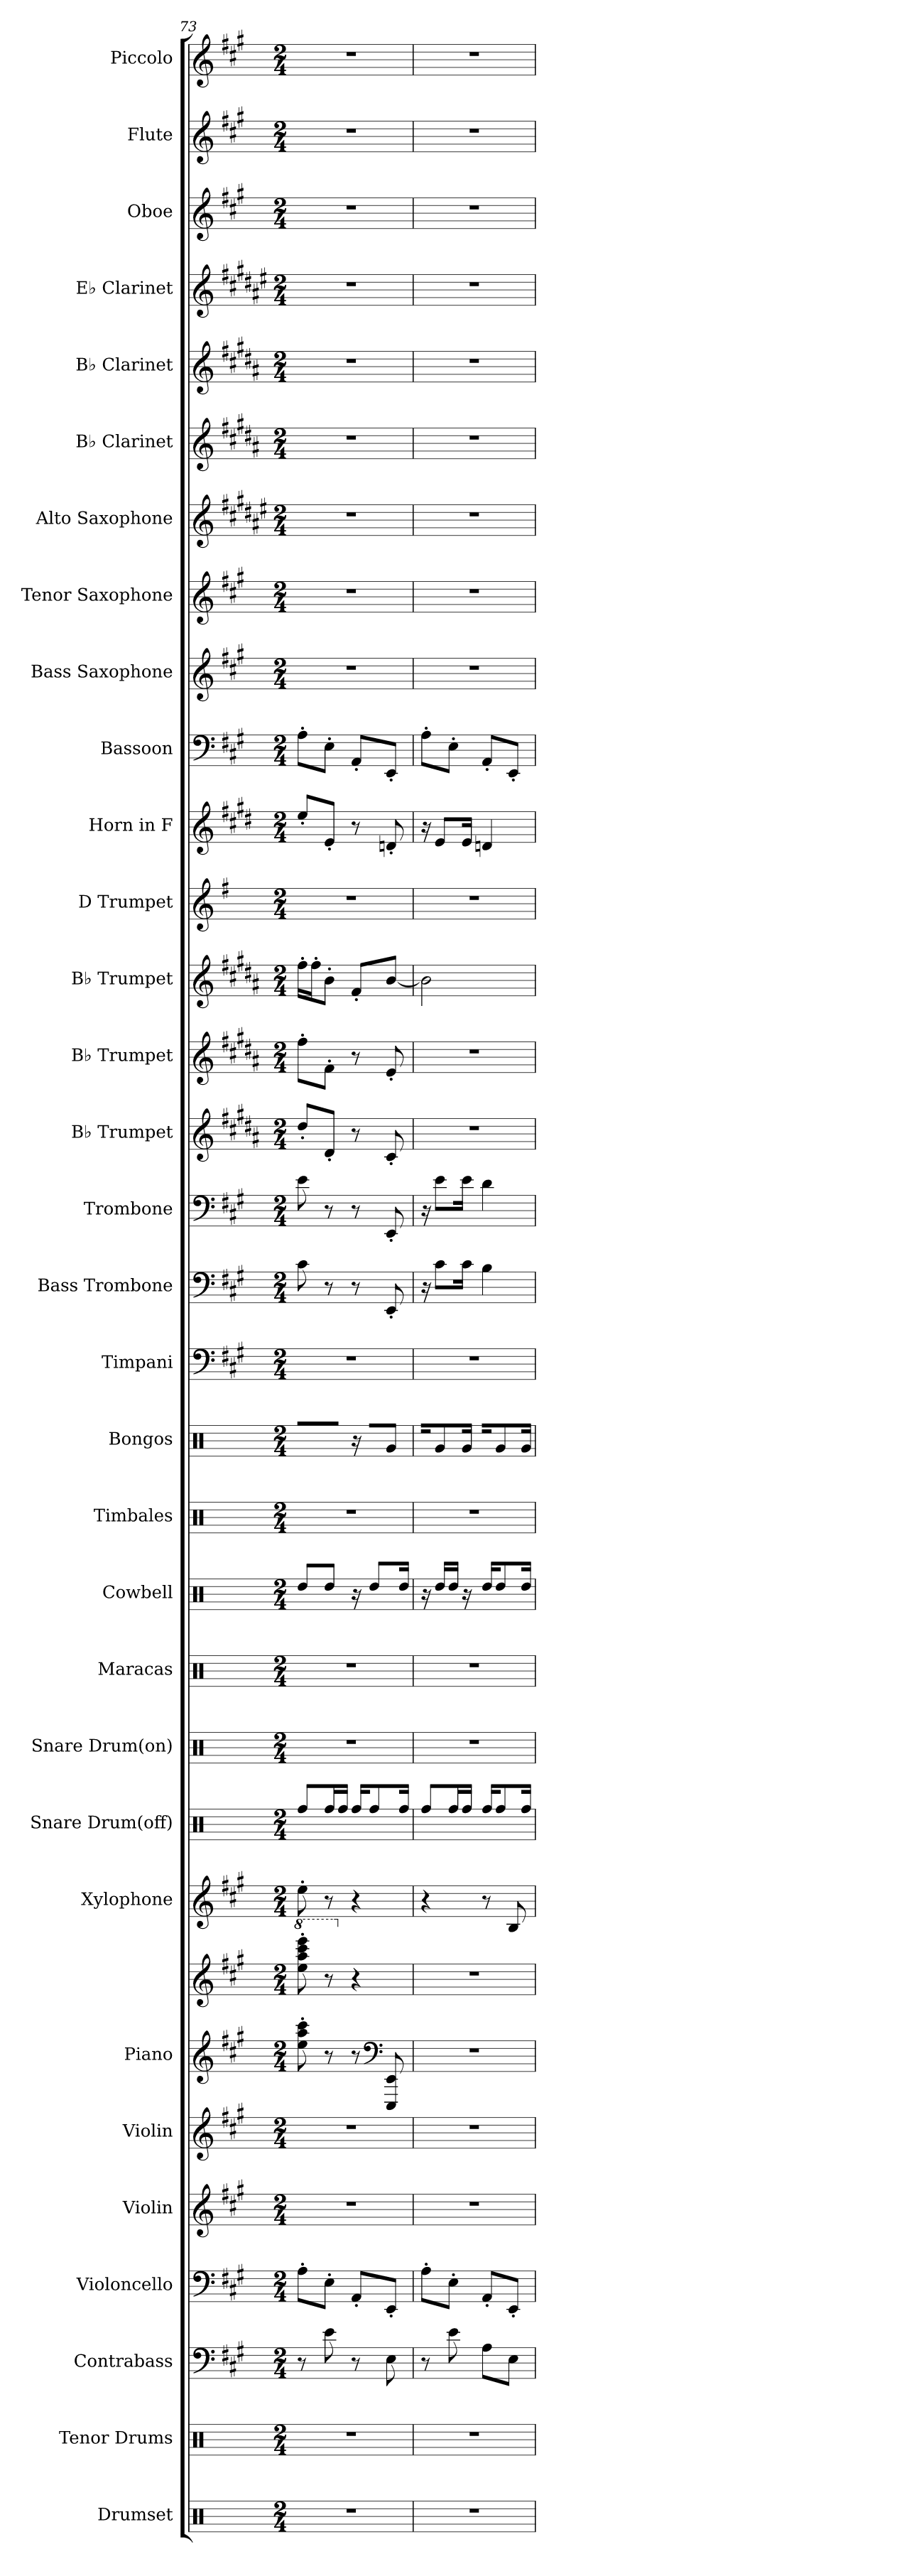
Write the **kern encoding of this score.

**kern	**kern	**kern	**kern	**kern	**kern	**kern	**kern	**kern	**kern	**kern	**kern	**kern	**kern	**kern	**kern	**kern	**kern	**kern	**kern	**kern	**kern	**kern	**kern	**kern	**kern	**kern	**kern	**kern	**kern	**kern	**kern	**kern
*part32	*part31	*part30	*part29	*part28	*part27	*part26	*part26	*part25	*part24	*part23	*part22	*part21	*part20	*part19	*part18	*part17	*part16	*part15	*part14	*part13	*part12	*part11	*part10	*part9	*part8	*part7	*part6	*part5	*part4	*part3	*part2	*part1
*staff33	*staff32	*staff31	*staff30	*staff29	*staff28	*staff27	*staff26	*staff25	*staff24	*staff23	*staff22	*staff21	*staff20	*staff19	*staff18	*staff17	*staff16	*staff15	*staff14	*staff13	*staff12	*staff11	*staff10	*staff9	*staff8	*staff7	*staff6	*staff5	*staff4	*staff3	*staff2	*staff1
*I"Drumset	*I"Tenor Drums	*I"Contrabass	*I"Violoncello	*I"Violin	*I"Violin	*I"Piano	*	*I"Xylophone	*I"Snare Drum(off)	*I"Snare Drum(on)	*I"Maracas	*I"Cowbell	*I"Timbales	*I"Bongos	*I"Timpani	*I"Bass Trombone	*I"Trombone	*I"B♭ Trumpet	*I"B♭ Trumpet	*I"B♭ Trumpet	*I"D Trumpet	*I"Horn in F	*I"Bassoon	*I"Bass Saxophone	*I"Tenor Saxophone	*I"Alto Saxophone	*I"B♭ Clarinet	*I"B♭ Clarinet	*I"E♭ Clarinet	*I"Oboe	*I"Flute	*I"Piccolo
*I'Drs.	*I'T.D.	*I'Cb.	*I'Vc.	*I'Vln.	*I'Vln.	*I'Pno.	*	*I'Xyl.	*	*I'Sn. Dr.	*I'Mrcs.	*I'Cowbell	*I'Timb.	*I'Bongos	*I'Timp.	*I'B. Tbn.	*I'Tbn.	*I'B♭ Tpt.	*I'B♭ Tpt.	*I'B♭ Tpt.	*I'D Tpt.	*	*I'Bsn.	*I'B. Sax.	*I'T. Sax.	*I'A. Sax.	*I'B♭ Cl.	*I'B♭ Cl.	*I'E♭ Cl.	*I'Ob.	*I'Fl.	*I'Picc.
*clefX	*clefX	*clefF4	*clefF4	*clefG2	*clefG2	*clefG2	*clefG2	*clefG2	*clefX	*clefX	*clefX	*clefX	*clefX	*clefX	*clefF4	*clefF4	*clefF4	*clefG2	*clefG2	*clefG2	*clefG2	*clefG2	*clefF4	*clefG2	*clefG2	*clefG2	*clefG2	*clefG2	*clefG2	*clefG2	*clefG2	*clefG2
*	*	*ITrd7c12	*	*	*	*	*	*ITrd-7c-12	*	*	*	*	*	*	*	*	*	*ITrd1c2	*ITrd1c2	*ITrd1c2	*ITrd-1c-2	*ITrd4c7	*	*ITrd15c26	*ITrd8c14	*ITrd5c9	*ITrd1c2	*ITrd1c2	*ITrd-2c-3	*	*	*ITrd-7c-12
*k[]	*k[]	*k[f#c#g#]	*k[f#c#g#]	*k[f#c#g#]	*k[f#c#g#]	*k[f#c#g#]	*k[f#c#g#]	*k[f#c#g#]	*k[]	*k[]	*k[]	*k[]	*k[]	*k[]	*k[f#c#g#]	*k[f#c#g#]	*k[f#c#g#]	*k[f#c#g#]	*k[f#c#g#]	*k[f#c#g#]	*k[f#c#g#]	*k[f#c#g#]	*k[f#c#g#]	*k[f#c#g#]	*k[f#c#g#]	*k[f#c#g#]	*k[f#c#g#]	*k[f#c#g#]	*k[f#c#g#]	*k[f#c#g#]	*k[f#c#g#]	*k[f#c#g#]
*M2/4	*M2/4	*M2/4	*M2/4	*M2/4	*M2/4	*M2/4	*M2/4	*M2/4	*M2/4	*M2/4	*M2/4	*M2/4	*M2/4	*M2/4	*M2/4	*M2/4	*M2/4	*M2/4	*M2/4	*M2/4	*M2/4	*M2/4	*M2/4	*M2/4	*M2/4	*M2/4	*M2/4	*M2/4	*M2/4	*M2/4	*M2/4	*M2/4
*	*	*	*	*	*	*	*8va	*	*	*	*	*	*	*	*	*	*	*	*	*	*	*	*	*	*	*	*	*	*	*	*	*
=73	=73	=73	=73	=73	=73	=73	=73	=73	=73	=73	=73	=73	=73	=73	=73	=73	=73	=73	=73	=73	=73	=73	=73	=73	=73	=73	=73	=73	=73	=73	=73	=73
2r	2r	8r	8A'\L	2r	2r	8ee\' 8aa\' 8ccc#\'	8eee\' 8aaa\' 8cccc#\' 8eeee\'	8eee'\	8Rff/L	2r	2r	8Rdd/L	2r	8R/L	2r	8c#\	8e\	8cc#'/L	8ee'\L	16ee'\LL	2r	8a'/L	8A'\L	2r	2r	2r	2r	2r	2r	2r	2r	2r
.	.	.	.	.	.	.	.	.	.	.	.	.	.	.	.	.	.	.	.	16ee'\J	.	.	.	.	.	.	.	.	.	.	.	.
.	.	8E\	8E'\J	.	.	8r	8r	8r	16Rff/L	.	.	8Rdd/J	.	16R/L	.	8r	8r	8c#'/J	8e'\J	8a'\J	.	8A'/J	8E'\J	.	.	.	.	.	.	.	.	.
.	.	.	.	.	.	.	.	.	16Rff/JJ	.	.	.	.	16R/JJ	.	.	.	.	.	.	.	.	.	.	.	.	.	.	.	.	.	.
*	*	*	*	*	*	*	*X8va	*	*	*	*	*	*	*	*	*	*	*	*	*	*	*	*	*	*	*	*	*	*	*	*	*
.	.	8r	8AA'/L	.	.	8r	4r	4r	16Rff/KL	.	.	16r	.	16r	.	8r	8r	8r	8r	8e'/L	.	8r	8AA'/L	.	.	.	.	.	.	.	.	.
.	.	.	.	.	.	.	.	.	8Rff/	.	.	8Rdd/L	.	16R/KL	.	.	.	.	.	.	.	.	.	.	.	.	.	.	.	.	.	.
*	*	*	*	*	*	*clefF4	*	*	*	*	*	*	*	*	*	*	*	*	*	*	*	*	*	*	*	*	*	*	*	*	*	*
.	.	8EE\	8EE'/J	.	.	8EEE/ 8EE/	.	.	.	.	.	.	.	8Rg/J	.	8EE'/	8EE'/	8B'/	8d'/	[8a/J	.	8Gn'/	8EE'/J	.	.	.	.	.	.	.	.	.
.	.	.	.	.	.	.	.	.	16Rff/Jk	.	.	16Rdd/Jk	.	.	.	.	.	.	.	.	.	.	.	.	.	.	.	.	.	.	.	.
!!LO:PB:g=z
=74	=74	=74	=74	=74	=74	=74	=74	=74	=74	=74	=74	=74	=74	=74	=74	=74	=74	=74	=74	=74	=74	=74	=74	=74	=74	=74	=74	=74	=74	=74	=74	=74
2r	2r	8r	8A'\L	2r	2r	2r	2r	4r	8Rff/L	2r	2r	16r	2r	16R/KL	2r	16r	16r	2r	2r	2a\]	2r	16r	8A'\L	2r	2r	2r	2r	2r	2r	2r	2r	2r
.	.	.	.	.	.	.	.	.	.	.	.	16Rdd/LL	.	8Rg/	.	8c#\L	8e\L	.	.	.	.	8A/L	.	.	.	.	.	.	.	.	.	.
.	.	8E\	8E'\J	.	.	.	.	.	16Rff/L	.	.	16Rdd/JJ	.	.	.	.	.	.	.	.	.	.	8E'\J	.	.	.	.	.	.	.	.	.
.	.	.	.	.	.	.	.	.	16Rff/JJ	.	.	16r	.	16Rg/Jk	.	16c#\Jk	16e\Jk	.	.	.	.	16A/Jk	.	.	.	.	.	.	.	.	.	.
.	.	8AA\L	8AA'/L	.	.	.	.	8r	16Rff/KL	.	.	16Rdd/KL	.	16R/KL	.	4B\	4d\	.	.	.	.	4Gn/	8AA'/L	.	.	.	.	.	.	.	.	.
.	.	.	.	.	.	.	.	.	8Rff/	.	.	8Rdd/	.	8Rg/	.	.	.	.	.	.	.	.	.	.	.	.	.	.	.	.	.	.
.	.	8EE\J	8EE'/J	.	.	.	.	8b/	.	.	.	.	.	.	.	.	.	.	.	.	.	.	8EE'/J	.	.	.	.	.	.	.	.	.
.	.	.	.	.	.	.	.	.	16Rff/Jk	.	.	16Rdd/Jk	.	16Rg/Jk	.	.	.	.	.	.	.	.	.	.	.	.	.	.	.	.	.	.
=	=	=	=	=	=	=	=	=	=	=	=	=	=	=	=	=	=	=	=	=	=	=	=	=	=	=	=	=	=	=	=	=
*-	*-	*-	*-	*-	*-	*-	*-	*-	*-	*-	*-	*-	*-	*-	*-	*-	*-	*-	*-	*-	*-	*-	*-	*-	*-	*-	*-	*-	*-	*-	*-	*-
